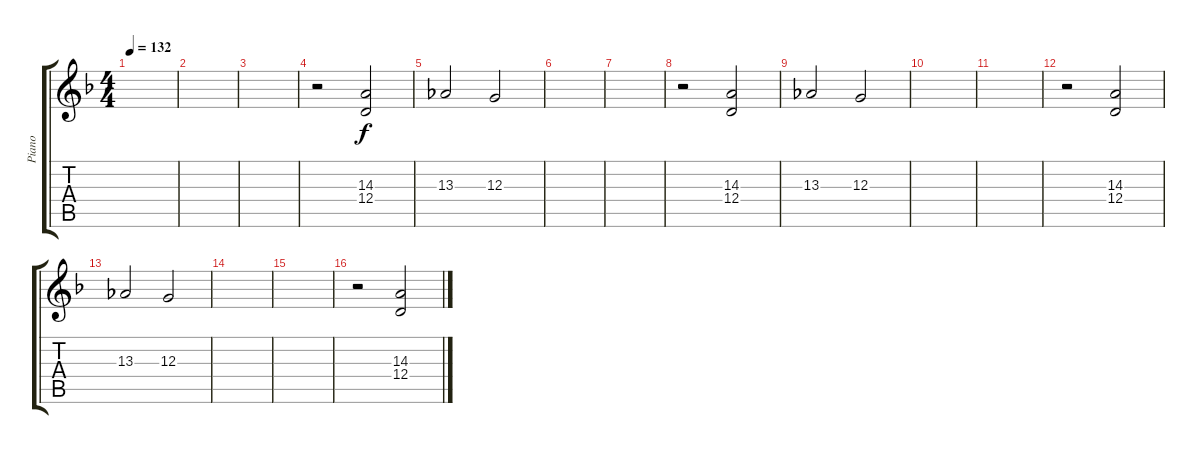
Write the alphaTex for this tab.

\track ("Piano" "Piano") {instrument acousticgrandpiano}
\staff {score tabs}
\tuning (E4 B3 G3 D3 A2 D2) {hide}
\ts (4 4)
\tempo 132
\clef g2
\ks dminor
|
|
|
r.2 (14.3 12.4).2 |
13.3.2 12.3.2 |
|
|
r.2 (14.3 12.4).2 |
13.3.2 12.3.2 |
|
|
r.2 (14.3 12.4).2 |
13.3.2 12.3.2 |
|
|
r.2 (14.3 12.4).2
